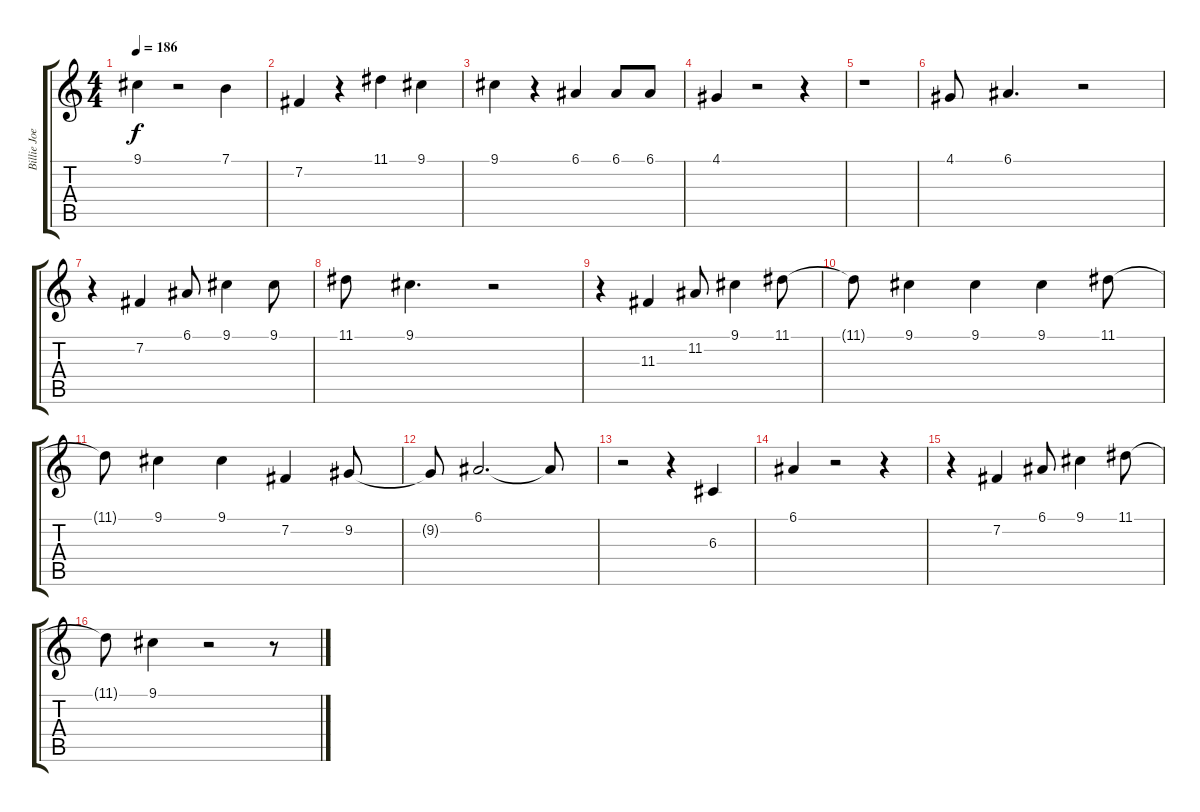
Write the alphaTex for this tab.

\track ("Billie Joe (Vox)" "Billie Joe") {instrument trumpet}
\staff {score tabs}
\tuning (E4 B3 G3 D3 A2 E2) {hide}
\ts (4 4)
\tempo 186
\clef g2
\ks c
9.1.4{dy f} r.2 7.1.4 |
7.2.4 r.4 11.1.4 9.1.4 |
9.1.4 r.4 6.1.4 6.1.8 6.1.8 |
4.1.4 r.2 r.4 |
r.1 |
4.1.8 6.1.4{d} r.2 |
r.4 7.2.4 6.1.8 9.1.4 9.1.8 |
11.1.8 9.1.4{d} r.2 |
r.4 11.3.4 11.2.8 9.1.4 11.1.8 |
11.1{t}.8 9.1.4 9.1.4 9.1.4 11.1.8 |
11.1{t}.8 9.1.4 9.1.4 7.2.4 9.2.8 |
9.2{t}.8 6.1.2{d} 6.1{t}.8 |
r.2 r.4 6.3.4 |
6.1.4 r.2 r.4 |
r.4 7.2.4 6.1.8 9.1.4 11.1.8 |
11.1{t}.8 9.1.4 r.2 r.8
